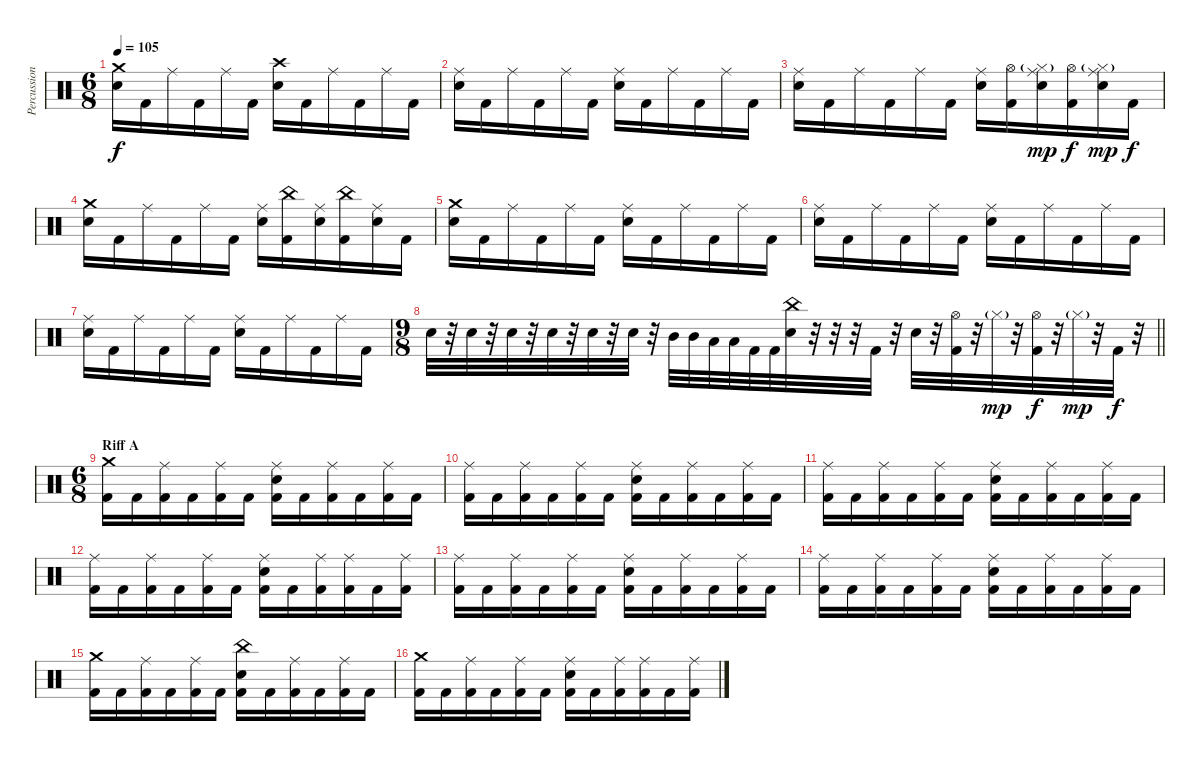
\track ("Percussion" "Percussion") {instrument percussion}
\staff {score}
\articulation defaults
\ts (6 8)
\tempo 105
\clef neutral
\ks c
("Crash medium (hit)" "Electric Snare (hit)").16{dy f} "Kick (hit) 2".16 "Ride (middle)".16 "Kick (hit) 2".16 "Ride (middle)".16 "Kick (hit) 2".16 ("Crash high (hit)" "Electric Snare (hit)").16 "Kick (hit) 2".16 "Ride (middle)".16 "Kick (hit) 2".16 "Ride (middle)".16 "Kick (hit) 2".16 |
("Ride (middle)" "Electric Snare (hit)").16 "Kick (hit) 2".16 "Ride (middle)".16 "Kick (hit) 2".16 "Ride (middle)".16 "Kick (hit) 2".16 ("Ride (middle)" "Electric Snare (hit)").16 "Kick (hit) 2".16 "Ride (middle)".16 "Kick (hit) 2".16 "Ride (middle)".16 "Kick (hit) 2".16 |
("Ride (middle)" "Electric Snare (hit)").16 "Kick (hit) 2".16 "Ride (middle)".16 "Kick (hit) 2".16 "Ride (middle)".16 "Kick (hit) 2".16 ("Ride (middle)" "Electric Snare (hit)").16 ("Hi-Hat (open)" "Kick (hit) 2").16 ("Ride (middle)" "Hi-Hat (closed)"{g} "Electric Snare (hit)").16{dy mp} ("Hi-Hat (open)" "Kick (hit) 2").16{dy f} ("Ride (middle)" "Hi-Hat (closed)"{g} "Electric Snare (hit)").16{dy mp} "Kick (hit) 2".16{dy f} |
("Crash medium (hit)" "Electric Snare (hit)").16 "Kick (hit) 2".16 "Ride (middle)".16 "Kick (hit) 2".16 "Ride (middle)".16 "Kick (hit) 2".16 ("Ride (middle)" "Electric Snare (hit)").16 ("China (hit)" "Kick (hit) 2").16 ("Ride (middle)" "Electric Snare (hit)").16 ("China (hit)" "Kick (hit) 2").16 ("Ride (middle)" "Electric Snare (hit)").16 "Kick (hit) 2".16 |
("Crash medium (hit)" "Electric Snare (hit)").16 "Kick (hit) 2".16 "Ride (middle)".16 "Kick (hit) 2".16 "Ride (middle)".16 "Kick (hit) 2".16 ("Ride (middle)" "Electric Snare (hit)").16 "Kick (hit) 2".16 "Ride (middle)".16 "Kick (hit) 2".16 "Ride (middle)".16 "Kick (hit) 2".16 |
("Ride (middle)" "Electric Snare (hit)").16 "Kick (hit) 2".16 "Ride (middle)".16 "Kick (hit) 2".16 "Ride (middle)".16 "Kick (hit) 2".16 ("Ride (middle)" "Electric Snare (hit)").16 "Kick (hit) 2".16 "Ride (middle)".16 "Kick (hit) 2".16 "Ride (middle)".16 "Kick (hit) 2".16 |
("Ride (middle)" "Electric Snare (hit)").16 "Kick (hit) 2".16 "Ride (middle)".16 "Kick (hit) 2".16 "Ride (middle)".16 "Kick (hit) 2".16 ("Ride (middle)" "Electric Snare (hit)").16 "Kick (hit) 2".16 "Ride (middle)".16 "Kick (hit) 2".16 "Ride (middle)".16 "Kick (hit) 2".16 |
\ts (9 8)
\barLineRight lightlight "Electric Snare (hit)".32
r.32 "Electric Snare (hit)".32 r.32 "Electric Snare (hit)".32 r.32 "Electric Snare (hit)".32 r.32 "Electric Snare (hit)".32 r.32 "Electric Snare (hit)".32 r.32 "Mid Tom (hit)".32 "Mid Tom (hit)".32 "Low Tom (hit)".32 "Low Tom (hit)".32 "Kick (hit) 2".32 "Kick (hit) 2".32 ("China (hit)" "Electric Snare (hit)").32 r.32 r.32 r.32 "Kick (hit) 2".32 r.32 "Electric Snare (hit)".32 r.32 ("Hi-Hat (open)" "Kick (hit) 2").32 r.32 "Hi-Hat (closed)"{g}.32{dy mp} r.32 ("Hi-Hat (open)" "Kick (hit) 2").32{dy f} r.32 "Hi-Hat (closed)"{g}.32{dy mp} r.32 "Kick (hit) 2".32{dy f} r.32 |
\ts (6 8)
\section ("" "Riff A")
("Crash medium (hit)" "Kick (hit) 2").16 "Kick (hit) 2".16 ("Ride (middle)" "Kick (hit) 2").16 "Kick (hit) 2".16 ("Ride (middle)" "Kick (hit) 2").16 "Kick (hit) 2".16 ("Ride (middle)" "Electric Snare (hit)" "Kick (hit) 2").16 "Kick (hit) 2".16 ("Ride (middle)" "Kick (hit) 2").16 "Kick (hit) 2".16 ("Ride (middle)" "Kick (hit) 2").16 "Kick (hit) 2".16 |
("Ride (middle)" "Kick (hit) 2").16 "Kick (hit) 2".16 ("Ride (middle)" "Kick (hit) 2").16 "Kick (hit) 2".16 ("Ride (middle)" "Kick (hit) 2").16 "Kick (hit) 2".16 ("Ride (middle)" "Electric Snare (hit)" "Kick (hit) 2").16 "Kick (hit) 2".16 ("Ride (middle)" "Kick (hit) 2").16 "Kick (hit) 2".16 ("Ride (middle)" "Kick (hit) 2").16 "Kick (hit) 2".16 |
("Ride (middle)" "Kick (hit) 2").16 "Kick (hit) 2".16 ("Ride (middle)" "Kick (hit) 2").16 "Kick (hit) 2".16 ("Ride (middle)" "Kick (hit) 2").16 "Kick (hit) 2".16 ("Ride (middle)" "Electric Snare (hit)" "Kick (hit) 2").16 "Kick (hit) 2".16 ("Ride (middle)" "Kick (hit) 2").16 "Kick (hit) 2".16 ("Ride (middle)" "Kick (hit) 2").16 "Kick (hit) 2".16 |
("Ride (middle)" "Kick (hit) 2").16 "Kick (hit) 2".16 ("Ride (middle)" "Kick (hit) 2").16 "Kick (hit) 2".16 ("Ride (middle)" "Kick (hit) 2").16 "Kick (hit) 2".16 ("Ride (middle)" "Electric Snare (hit)" "Kick (hit) 2").16 "Kick (hit) 2".16 ("Ride (middle)" "Kick (hit) 2").16 ("Ride (middle)" "Kick (hit) 2").16 "Kick (hit) 2".16 ("Ride (middle)" "Kick (hit) 2").16 |
("Ride (middle)" "Kick (hit) 2").16 "Kick (hit) 2".16 ("Ride (middle)" "Kick (hit) 2").16 "Kick (hit) 2".16 ("Ride (middle)" "Kick (hit) 2").16 "Kick (hit) 2".16 ("Ride (middle)" "Electric Snare (hit)" "Kick (hit) 2").16 "Kick (hit) 2".16 ("Ride (middle)" "Kick (hit) 2").16 "Kick (hit) 2".16 ("Ride (middle)" "Kick (hit) 2").16 "Kick (hit) 2".16 |
("Ride (middle)" "Kick (hit) 2").16 "Kick (hit) 2".16 ("Ride (middle)" "Kick (hit) 2").16 "Kick (hit) 2".16 ("Ride (middle)" "Kick (hit) 2").16 "Kick (hit) 2".16 ("Ride (middle)" "Electric Snare (hit)" "Kick (hit) 2").16 "Kick (hit) 2".16 ("Ride (middle)" "Kick (hit) 2").16 "Kick (hit) 2".16 ("Ride (middle)" "Kick (hit) 2").16 "Kick (hit) 2".16 |
("Crash medium (hit)" "Kick (hit) 2").16 "Kick (hit) 2".16 ("Ride (middle)" "Kick (hit) 2").16 "Kick (hit) 2".16 ("Ride (middle)" "Kick (hit) 2").16 "Kick (hit) 2".16 ("China (hit)" "Electric Snare (hit)" "Kick (hit) 2").16 "Kick (hit) 2".16 ("Ride (middle)" "Kick (hit) 2").16 "Kick (hit) 2".16 ("Ride (middle)" "Kick (hit) 2").16 "Kick (hit) 2".16 |
("Crash medium (hit)" "Kick (hit) 2").16 "Kick (hit) 2".16 ("Ride (middle)" "Kick (hit) 2").16 "Kick (hit) 2".16 ("Ride (middle)" "Kick (hit) 2").16 "Kick (hit) 2".16 ("Ride (middle)" "Electric Snare (hit)" "Kick (hit) 2").16 "Kick (hit) 2".16 ("Ride (middle)" "Kick (hit) 2").16 ("Ride (middle)" "Kick (hit) 2").16 "Kick (hit) 2".16 ("Ride (middle)" "Kick (hit) 2").16
